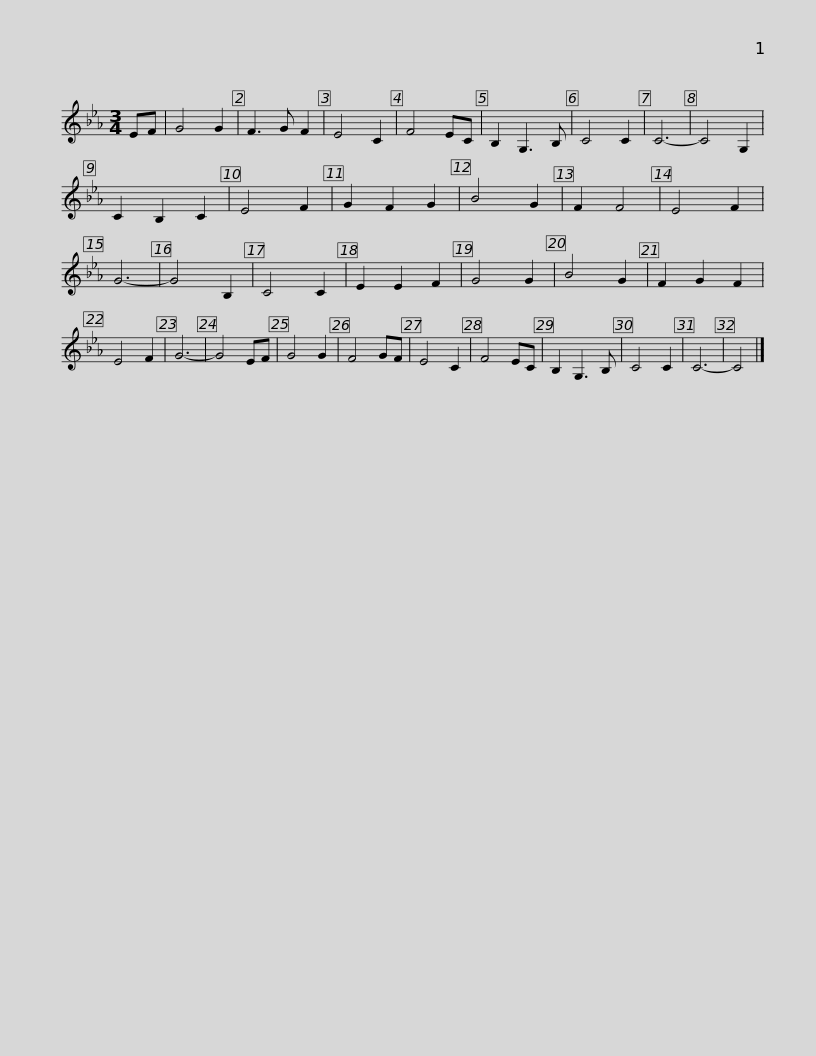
X:1
L:1/8
M:3/4
I:linebreak $
K:Eb
V:1 treble
V:1
 EF | G4 G2 | F3 G F2 | E4 C2 | F4 EC | %5
 B,2 G,3 B, | C4 C2 | C6- | C4 G,2 | C2 B,2 C2 | %10
 E4 F2 | G2 F2 G2 | B4 G2 |$ F2 F4 | E4 F2 | %15
 G6- | G4 B,2 | C4 C2 | E2 E2 F2 | G4 G2 | %20
 B4 G2 | F2 G2 F2 | E4 F2 | G6- | G4 EF | %25
 G4 G2 | F4 GF | E4 C2 |$ F4 EC | B,2 G,3 B, | %30
 C4 C2 | C6- | C4 |] %33
